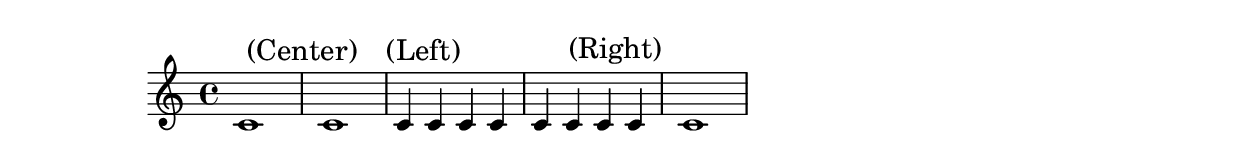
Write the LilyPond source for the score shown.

%% Do not edit this file; it is auto-generated from LSR http://lsr.dsi.unimi.it
%% This file is in the public domain.
\version "2.12.0"

\header {
  lsrtags = "text"

  texidoc = "
By default the @code{\\mark} command centers objects over a bar line. 
This behavior can be modified to align at right or left.  

"
  doctitle = "Aligning objects created with the \\mark command"
} % begin verbatim

\relative c' {
  c1 \mark "(Center)"
  c1
  \once \override Score.RehearsalMark #'self-alignment-X = #LEFT
  \mark "(Left)"
  c4 c c c
  c4 c c c
  \once \override Score.RehearsalMark #'self-alignment-X = #RIGHT
  \mark "(Right)"
  c1
}

